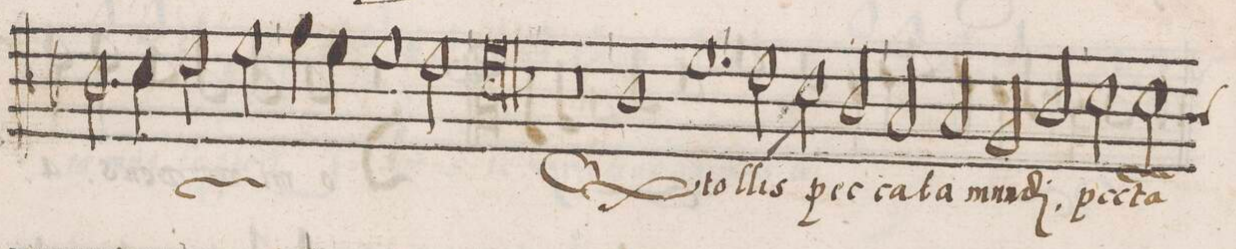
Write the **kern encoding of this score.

**kern	**text
*I"CANTVS	*
*clefC3	*
*k[b-]	*
*met()	*
*M2/1	*
2.c\	mi-
4d\	.
2e\	-ſe-
2f\	.
=76-	=76-
4g\	-re-
4f\	.
1f	-re
2e\	no-
=77-	=77-
0f;l	-bis
*	*Xij
=78||	=78||
0r	.
=79-	=79-
1c	Q(ui)
1.f	tol-
=80-	=80-
2e\	-lis
2d\	pec-
2c/	-ca-
=81-	=81-
2B-/	-ta
2B-/	mun-
2A/	-di,
2c/	pec-
=82-	=82-
2d\	-(ca)-
*custos:c	*
2d\	-ta
*-	*-
